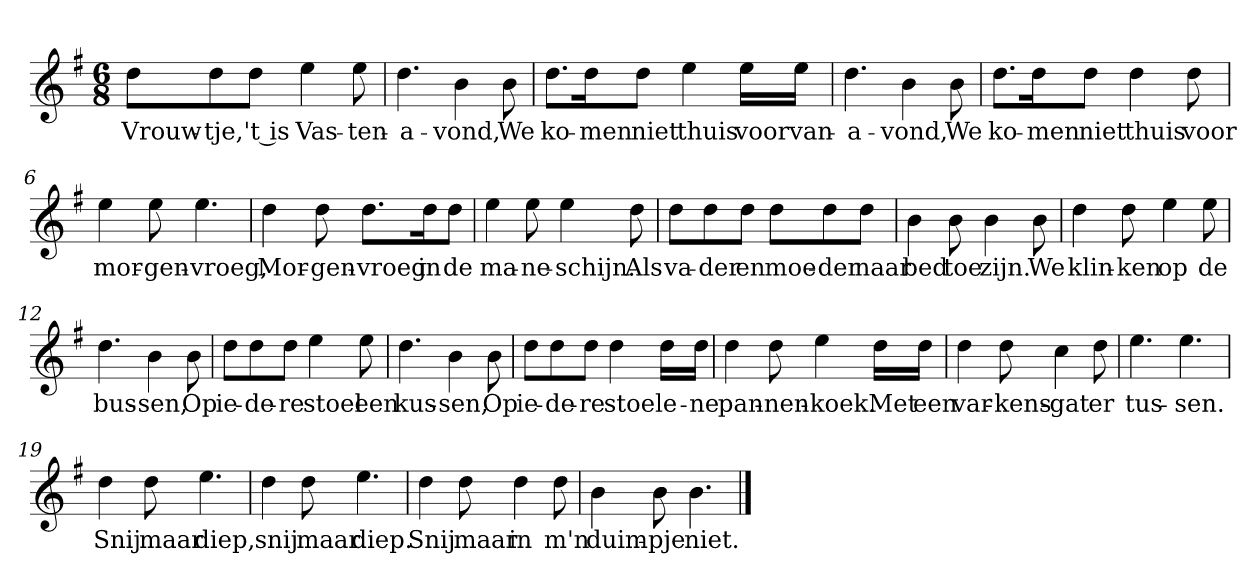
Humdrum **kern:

**kern	**text
*part1	*part1
*staff1	*staff1
*clefG2	*
*k[f#]	*
*G:	*
*M6/8	*
*MM120	*
=1	=1
8dd\L	Vrouw-
8dd\	-tje,
8dd\J	't is
4ee	Vas-
8ee	-ten-
=2	=2
4.dd	-a-
4b	-vond,
8b	We
=3	=3
8.dd\L	ko-
16dd\K	-men
8dd\J	niet
4ee	thuis
16ee\LL	voor
16ee\JJ	van-
=4	=4
4.dd	-a-
4b	-vond,
8b	We
=5	=5
8.dd\L	ko-
16dd\K	-men
8dd\J	niet
4dd	thuis
8dd	voor
=6	=6
4ee	mor-
8ee	-gen-
4.ee	-vroeg,
=7	=7
4dd	Mor-
8dd	-gen-
8.dd\L	-vroeg
16dd\K	in
8dd\J	de
=8	=8
4ee	ma-
8ee	-ne-
4ee	-schijn.
8dd	Als
=9	=9
8dd\L	va-
8dd\	-der
8dd\J	en
8dd\L	moe-
8dd\	-der
8dd\J	naar
=10	=10
4b	bed
8b	toe
4b	zijn.
8b	We
=11	=11
4dd	klin-
8dd	-ken
4ee	op
8ee	de
=12	=12
4.dd	bus-
4b	-sen,
8b	Op
=13	=13
8dd\L	ie-
8dd\	-de-
8dd\J	-re
4ee	stoel
8ee	een
=14	=14
4.dd	kus-
4b	-sen,
8b	Op
=15	=15
8dd\L	ie-
8dd\	-de-
8dd\J	-re
4dd	stoel
16dd\LL	e-
16dd\JJ	-ne
=16	=16
4dd	pan-
8dd	-nen-
4ee	-koek.
16dd\LL	Met
16dd\JJ	een
=17	=17
4dd	var-
8dd	-kens-
4cc	-gat
8dd	er
=18	=18
4.ee	tus-
4.ee	-sen.
=19	=19
4dd	Snij
8dd	maar
4.ee	diep,
=20	=20
4dd	snij
8dd	maar
4.ee	diep.
=21	=21
4dd	Snij
8dd	maar
4dd	in
8dd	m'n
=22	=22
4b	duim-
8b	-pje
4.b	niet.
==	==
*-	*-
